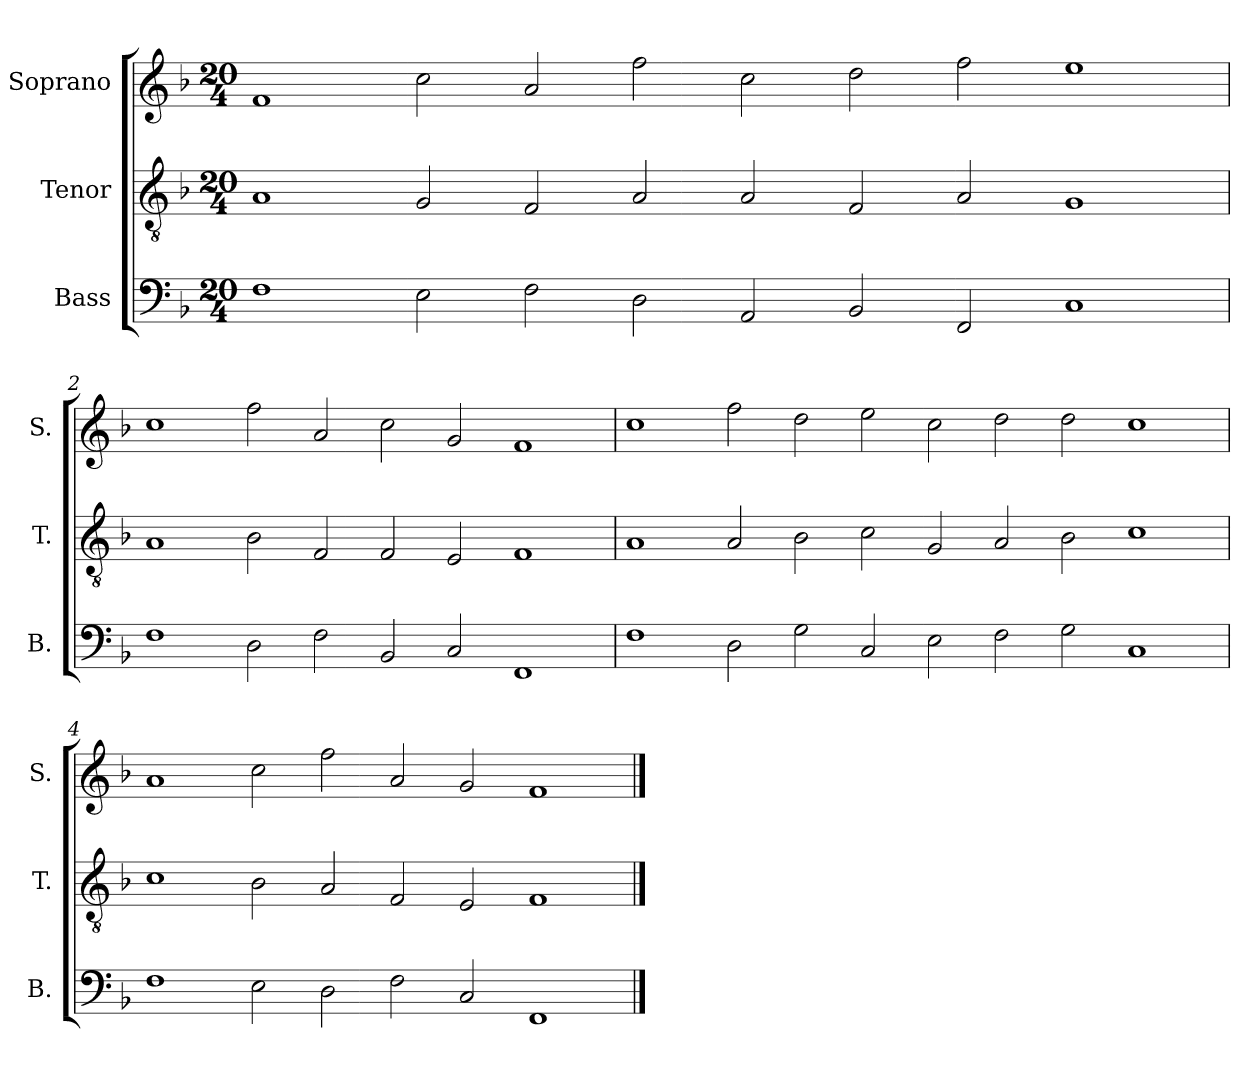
**kern	**kern	**kern
*part3	*part2	*part1
*staff3	*staff2	*staff1
*I"Bass	*I"Tenor	*I"Soprano
*I'B.	*I'T.	*I'S.
*clefF4	*clefGv2	*clefG2
*k[b-]	*k[b-]	*k[b-]
*F:	*F:	*F:
*M20/4	*M20/4	*M20/4
=1	=1	=1
1F	1A	1f
2E\	2G/	2cc\
2F\	2F/	2a/
2D\	2A/	2ff\
2AA/	2A/	2cc\
2BB-/	2F/	2dd\
2FF/	2A/	2ff\
1C	1G	1ee
=2	=2	=2
1F	1A	1cc
2D\	2B-\	2ff\
2F\	2F/	2a/
2BB-/	2F/	2cc\
2C/	2E/	2g/
1FF	1F	1f
=3	=3	=3
1F	1A	1cc
2D\	2A/	2ff\
2G\	2B-\	2dd\
2C/	2c\	2ee\
2E\	2G/	2cc\
2F\	2A/	2dd\
2G\	2B-\	2dd\
1C	1c	1cc
=4	=4	=4
1F	1c	1a
2E\	2B-\	2cc\
2D\	2A/	2ff\
2F\	2F/	2a/
2C/	2E/	2g/
1FF	1F	1f
==	==	==
*-	*-	*-
